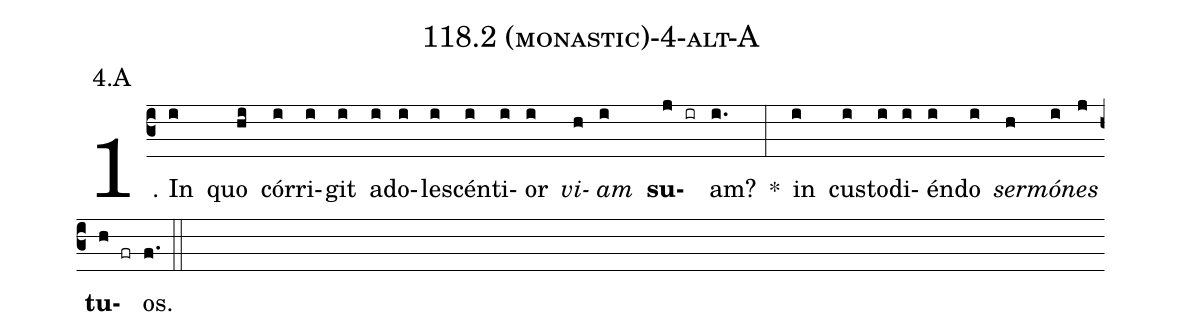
name: 118.2 (monastic)-4-alt-A;
annotation: 4.A;
%%
(c3)1. In(i) quo(hi) cór(i)ri(i)git(i) ad(i)o(i)le(i)scén(i)ti(i)or(i) <i>vi</i>(h)<i>am</i>(i) <b>su</b>(j ir)am?(i.) *(:) in(i) cus(i)to(i)di(i)én(i)do(i) <i>ser</i>(h)<i>mó</i>(i)<i>nes</i>(j) <b>tu</b>(h fr)os.(f.) (::)
